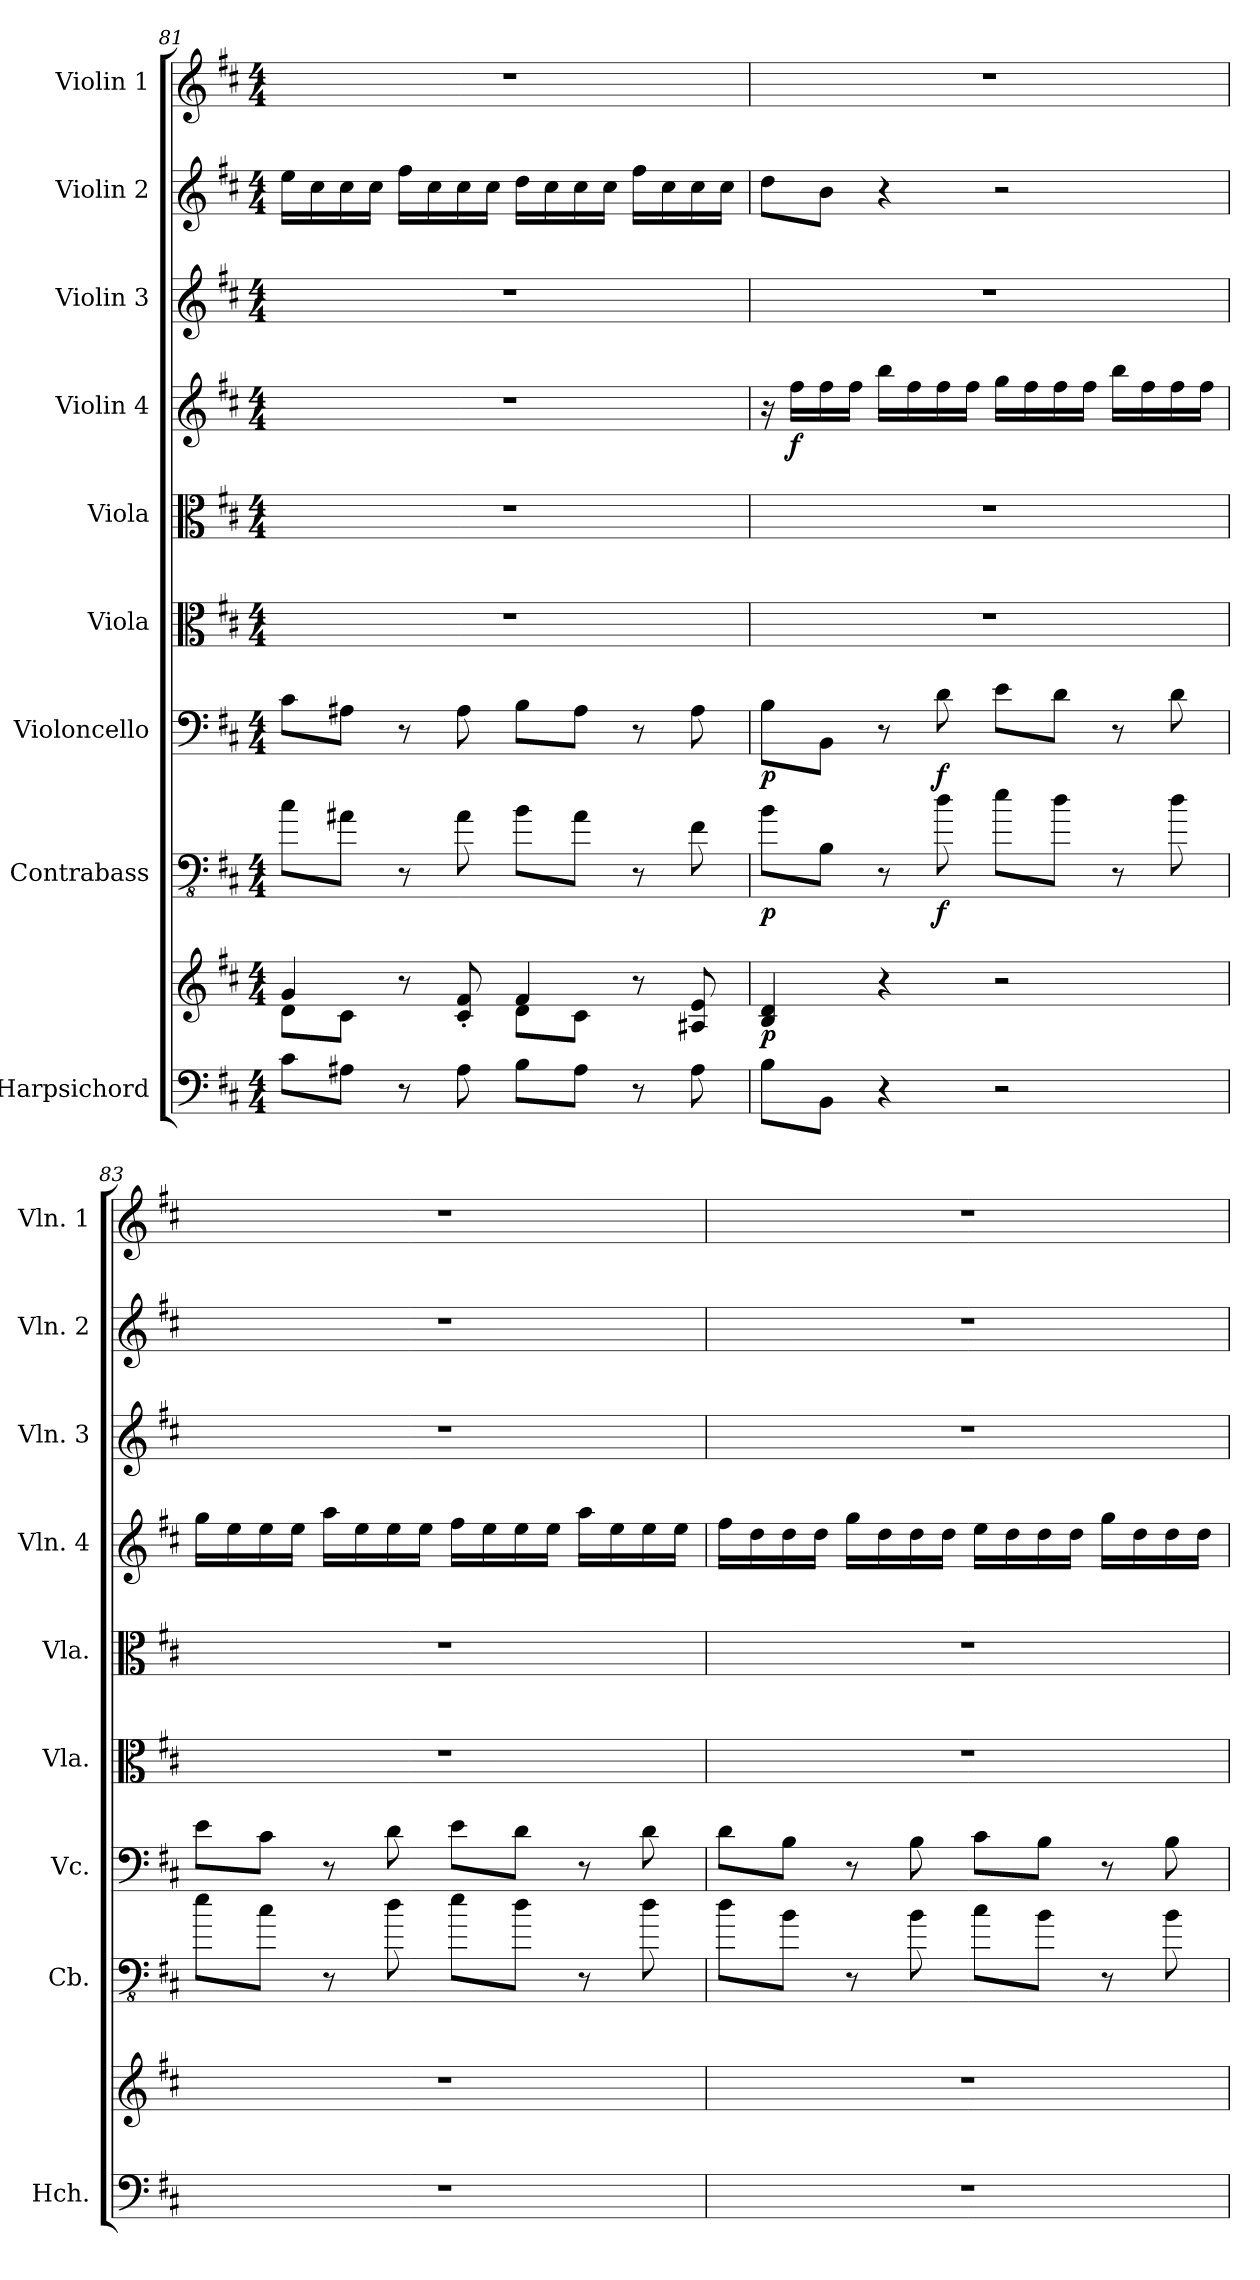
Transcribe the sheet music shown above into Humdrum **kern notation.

**kern	**kern	**dynam	**kern	**dynam	**kern	**dynam	**kern	**kern	**kern	**dynam	**kern	**kern	**kern
*part9	*part9	*part9	*part8	*part8	*part7	*part7	*part6	*part5	*part4	*part4	*part3	*part2	*part1
*staff10	*staff9	*staff9/10	*staff8	*staff8	*staff7	*staff7	*staff6	*staff5	*staff4	*staff4	*staff3	*staff2	*staff1
*I"Harpsichord	*	*	*I"Contrabass	*	*I"Violoncello	*	*I"Viola	*I"Viola	*I"Violin 4	*	*I"Violin 3	*I"Violin 2	*I"Violin 1
*I'Hch.	*	*	*I'Cb.	*	*I'Vc.	*	*I'Vla.	*I'Vla.	*I'Vln. 4	*	*I'Vln. 3	*I'Vln. 2	*I'Vln. 1
!!LO:PB:g=z
*clefF4	*clefG2	*	*clefFv4	*	*clefF4	*	*clefC3	*clefC3	*clefG2	*	*clefG2	*clefG2	*clefG2
*	*	*	*ITrd7c12	*	*	*	*	*	*	*	*	*	*
*k[f#c#]	*k[f#c#]	*	*k[f#c#]	*	*k[f#c#]	*	*k[f#c#]	*k[f#c#]	*k[f#c#]	*	*k[f#c#]	*k[f#c#]	*k[f#c#]
*M4/4	*M4/4	*	*M4/4	*	*M4/4	*	*M4/4	*M4/4	*M4/4	*	*M4/4	*M4/4	*M4/4
=81	=81	=81	=81	=81	=81	=81	=81	=81	=81	=81	=81	=81	=81
*	*^	*	*	*	*	*	*	*	*	*	*	*	*
8c#\L	4g/	8d\L	.	8C#\L	.	8c#\L	.	1r	1r	1r	.	1r	16ee\LL	1r
.	.	.	.	.	.	.	.	.	.	.	.	.	16cc#\	.
8A#X\J	.	8c#\J	.	8AA#X\J	.	8A#X\J	.	.	.	.	.	.	16cc#\	.
.	.	.	.	.	.	.	.	.	.	.	.	.	16cc#\JJ	.
8r	8r	4ryy	.	8r	.	8r	.	.	.	.	.	.	16ff#\LL	.
.	.	.	.	.	.	.	.	.	.	.	.	.	16cc#\	.
8A#\	8c#/' 8f#/'	.	.	8AA#\	.	8A#\	.	.	.	.	.	.	16cc#\	.
.	.	.	.	.	.	.	.	.	.	.	.	.	16cc#\JJ	.
8B\L	4f#/	8d\L	.	8BB\L	.	8B\L	.	.	.	.	.	.	16dd\LL	.
.	.	.	.	.	.	.	.	.	.	.	.	.	16cc#\	.
8A#\J	.	8c#\J	.	8AA#\J	.	8A#\J	.	.	.	.	.	.	16cc#\	.
.	.	.	.	.	.	.	.	.	.	.	.	.	16cc#\JJ	.
8r	8r	4ryy	.	8r	.	8r	.	.	.	.	.	.	16ff#\LL	.
.	.	.	.	.	.	.	.	.	.	.	.	.	16cc#\	.
8A#\	8A#X/ 8e/	.	.	8FF#\	.	8A#\	.	.	.	.	.	.	16cc#\	.
.	.	.	.	.	.	.	.	.	.	.	.	.	16cc#\JJ	.
*	*v	*v	*	*	*	*	*	*	*	*	*	*	*	*
=82	=82	=82	=82	=82	=82	=82	=82	=82	=82	=82	=82	=82	=82
!	!	!LO:DY:b	!	!LO:DY:b	!	!LO:DY:b	!	!	!	!	!	!	!
8B\L	4B/ 4d/	p	8BB\L	p	8B\L	p	1r	1r	16r	.	1r	8dd\L	1r
!	!	!	!	!	!	!	!	!	!	!LO:DY:b	!	!	!
.	.	.	.	.	.	.	.	.	16ff#\LL	f	.	.	.
8BB\J	.	.	8BBB\J	.	8BB\J	.	.	.	16ff#\	.	.	8b\J	.
.	.	.	.	.	.	.	.	.	16ff#\JJ	.	.	.	.
4r	4r	.	8r	.	8r	.	.	.	16bb\LL	.	.	4r	.
.	.	.	.	.	.	.	.	.	16ff#\	.	.	.	.
!	!	!	!	!LO:DY:b	!	!LO:DY:b	!	!	!	!	!	!	!
.	.	.	8D\	f	8d\	f	.	.	16ff#\	.	.	.	.
.	.	.	.	.	.	.	.	.	16ff#\JJ	.	.	.	.
2r	2r	.	8E\L	.	8e\L	.	.	.	16gg\LL	.	.	2r	.
.	.	.	.	.	.	.	.	.	16ff#\	.	.	.	.
.	.	.	8D\J	.	8d\J	.	.	.	16ff#\	.	.	.	.
.	.	.	.	.	.	.	.	.	16ff#\JJ	.	.	.	.
.	.	.	8r	.	8r	.	.	.	16bb\LL	.	.	.	.
.	.	.	.	.	.	.	.	.	16ff#\	.	.	.	.
.	.	.	8D\	.	8d\	.	.	.	16ff#\	.	.	.	.
.	.	.	.	.	.	.	.	.	16ff#\JJ	.	.	.	.
=83	=83	=83	=83	=83	=83	=83	=83	=83	=83	=83	=83	=83	=83
1r	1r	.	8E\L	.	8e\L	.	1r	1r	16gg\LL	.	1r	1r	1r
.	.	.	.	.	.	.	.	.	16ee\	.	.	.	.
.	.	.	8C#\J	.	8c#\J	.	.	.	16ee\	.	.	.	.
.	.	.	.	.	.	.	.	.	16ee\JJ	.	.	.	.
.	.	.	8r	.	8r	.	.	.	16aa\LL	.	.	.	.
.	.	.	.	.	.	.	.	.	16ee\	.	.	.	.
.	.	.	8D\	.	8d\	.	.	.	16ee\	.	.	.	.
.	.	.	.	.	.	.	.	.	16ee\JJ	.	.	.	.
.	.	.	8E\L	.	8e\L	.	.	.	16ff#\LL	.	.	.	.
.	.	.	.	.	.	.	.	.	16ee\	.	.	.	.
.	.	.	8D\J	.	8d\J	.	.	.	16ee\	.	.	.	.
.	.	.	.	.	.	.	.	.	16ee\JJ	.	.	.	.
.	.	.	8r	.	8r	.	.	.	16aa\LL	.	.	.	.
.	.	.	.	.	.	.	.	.	16ee\	.	.	.	.
.	.	.	8D\	.	8d\	.	.	.	16ee\	.	.	.	.
.	.	.	.	.	.	.	.	.	16ee\JJ	.	.	.	.
!!LO:PB:g=z
=84	=84	=84	=84	=84	=84	=84	=84	=84	=84	=84	=84	=84	=84
1r	1r	.	8D\L	.	8d\L	.	1r	1r	16ff#\LL	.	1r	1r	1r
.	.	.	.	.	.	.	.	.	16dd\	.	.	.	.
.	.	.	8BB\J	.	8B\J	.	.	.	16dd\	.	.	.	.
.	.	.	.	.	.	.	.	.	16dd\JJ	.	.	.	.
.	.	.	8r	.	8r	.	.	.	16gg\LL	.	.	.	.
.	.	.	.	.	.	.	.	.	16dd\	.	.	.	.
.	.	.	8BB\	.	8B\	.	.	.	16dd\	.	.	.	.
.	.	.	.	.	.	.	.	.	16dd\JJ	.	.	.	.
.	.	.	8C#\L	.	8c#\L	.	.	.	16ee\LL	.	.	.	.
.	.	.	.	.	.	.	.	.	16dd\	.	.	.	.
.	.	.	8BB\J	.	8B\J	.	.	.	16dd\	.	.	.	.
.	.	.	.	.	.	.	.	.	16dd\JJ	.	.	.	.
.	.	.	8r	.	8r	.	.	.	16gg\LL	.	.	.	.
.	.	.	.	.	.	.	.	.	16dd\	.	.	.	.
.	.	.	8BB\	.	8B\	.	.	.	16dd\	.	.	.	.
.	.	.	.	.	.	.	.	.	16dd\JJ	.	.	.	.
=	=	=	=	=	=	=	=	=	=	=	=	=	=
*-	*-	*-	*-	*-	*-	*-	*-	*-	*-	*-	*-	*-	*-
